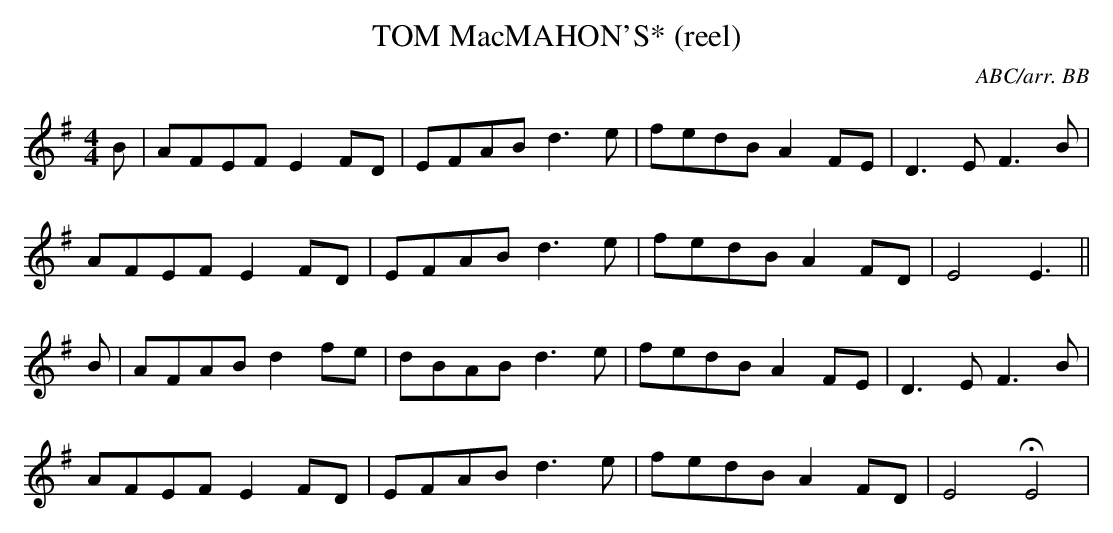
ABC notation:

X:1
T:TOM MacMAHON'S* (reel)
C:ABC/arr. BB
M:4/4
L:1/8
K:Em
B|AFEF E2FD|EFAB d3e|fedB A2FE|D3E F3B|
AFEF E2FD|EFAB d3e|fedB A2FD|E4 E3 ||
B|AFAB d2fe|dBAB d3e|fedB A2FE|D3E F3B|
AFEF E2FD|EFAB d3e|fedB A2FD|E4 HE4 |
